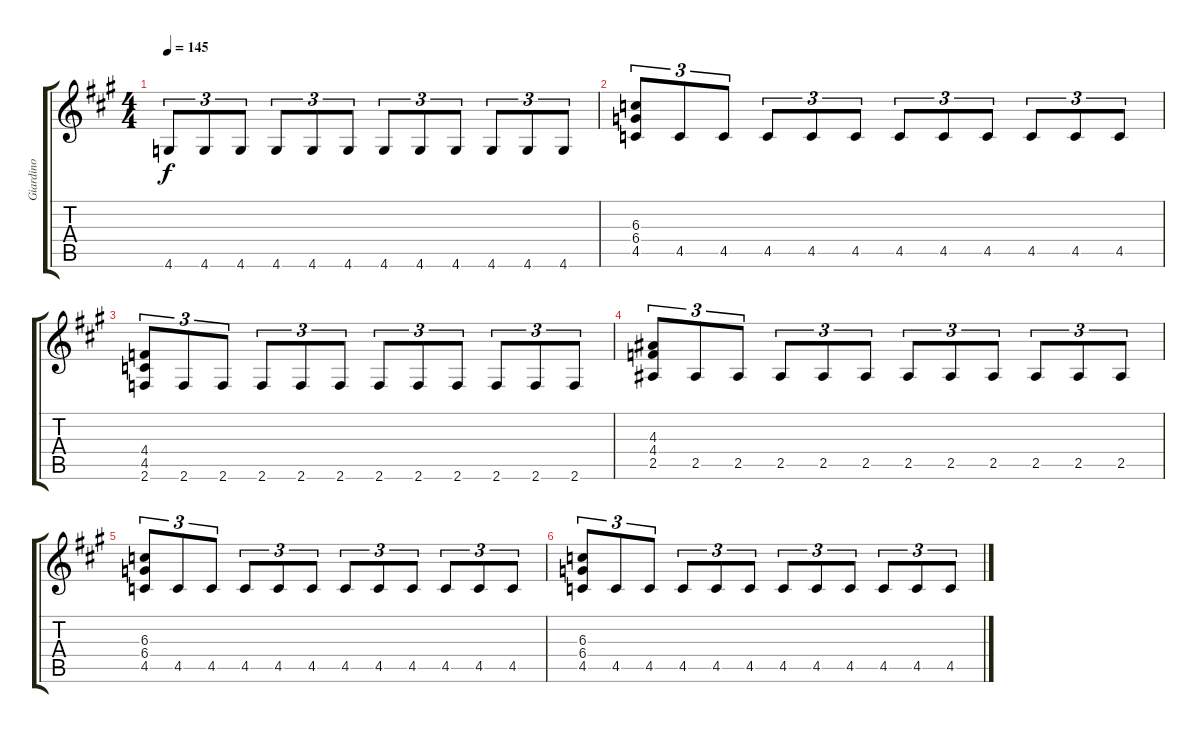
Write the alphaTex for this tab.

\track ("Giardino" "Giardino") {instrument overdrivenguitar}
\staff {score tabs}
\tuning (Eb4 Bb3 Gb3 Db3 Ab2 Eb2) {hide}
\ts (4 4)
\tempo 145
\clef g2
\ks f#minor
4.6.8{tu (3 2) dy f} 4.6.8{tu (3 2)} 4.6.8{tu (3 2)} 4.6.8{tu (3 2)} 4.6.8{tu (3 2)} 4.6.8{tu (3 2)} 4.6.8{tu (3 2)} 4.6.8{tu (3 2)} 4.6.8{tu (3 2)} 4.6.8{tu (3 2)} 4.6.8{tu (3 2)} 4.6.8{tu (3 2)} |
(6.3 6.4 4.5).8{tu (3 2)} 4.5.8{tu (3 2)} 4.5.8{tu (3 2)} 4.5.8{tu (3 2)} 4.5.8{tu (3 2)} 4.5.8{tu (3 2)} 4.5.8{tu (3 2)} 4.5.8{tu (3 2)} 4.5.8{tu (3 2)} 4.5.8{tu (3 2)} 4.5.8{tu (3 2)} 4.5.8{tu (3 2)} |
(4.4 4.5 2.6).8{tu (3 2)} 2.6.8{tu (3 2)} 2.6.8{tu (3 2)} 2.6.8{tu (3 2)} 2.6.8{tu (3 2)} 2.6.8{tu (3 2)} 2.6.8{tu (3 2)} 2.6.8{tu (3 2)} 2.6.8{tu (3 2)} 2.6.8{tu (3 2)} 2.6.8{tu (3 2)} 2.6.8{tu (3 2)} |
(4.3 4.4 2.5).8{tu (3 2)} 2.5.8{tu (3 2)} 2.5.8{tu (3 2)} 2.5.8{tu (3 2)} 2.5.8{tu (3 2)} 2.5.8{tu (3 2)} 2.5.8{tu (3 2)} 2.5.8{tu (3 2)} 2.5.8{tu (3 2)} 2.5.8{tu (3 2)} 2.5.8{tu (3 2)} 2.5.8{tu (3 2)} |
(6.3 6.4 4.5).8{tu (3 2)} 4.5.8{tu (3 2)} 4.5.8{tu (3 2)} 4.5.8{tu (3 2)} 4.5.8{tu (3 2)} 4.5.8{tu (3 2)} 4.5.8{tu (3 2)} 4.5.8{tu (3 2)} 4.5.8{tu (3 2)} 4.5.8{tu (3 2)} 4.5.8{tu (3 2)} 4.5.8{tu (3 2)} |
(6.3 6.4 4.5).8{tu (3 2)} 4.5.8{tu (3 2)} 4.5.8{tu (3 2)} 4.5.8{tu (3 2)} 4.5.8{tu (3 2)} 4.5.8{tu (3 2)} 4.5.8{tu (3 2)} 4.5.8{tu (3 2)} 4.5.8{tu (3 2)} 4.5.8{tu (3 2)} 4.5.8{tu (3 2)} 4.5.8{tu (3 2)}
